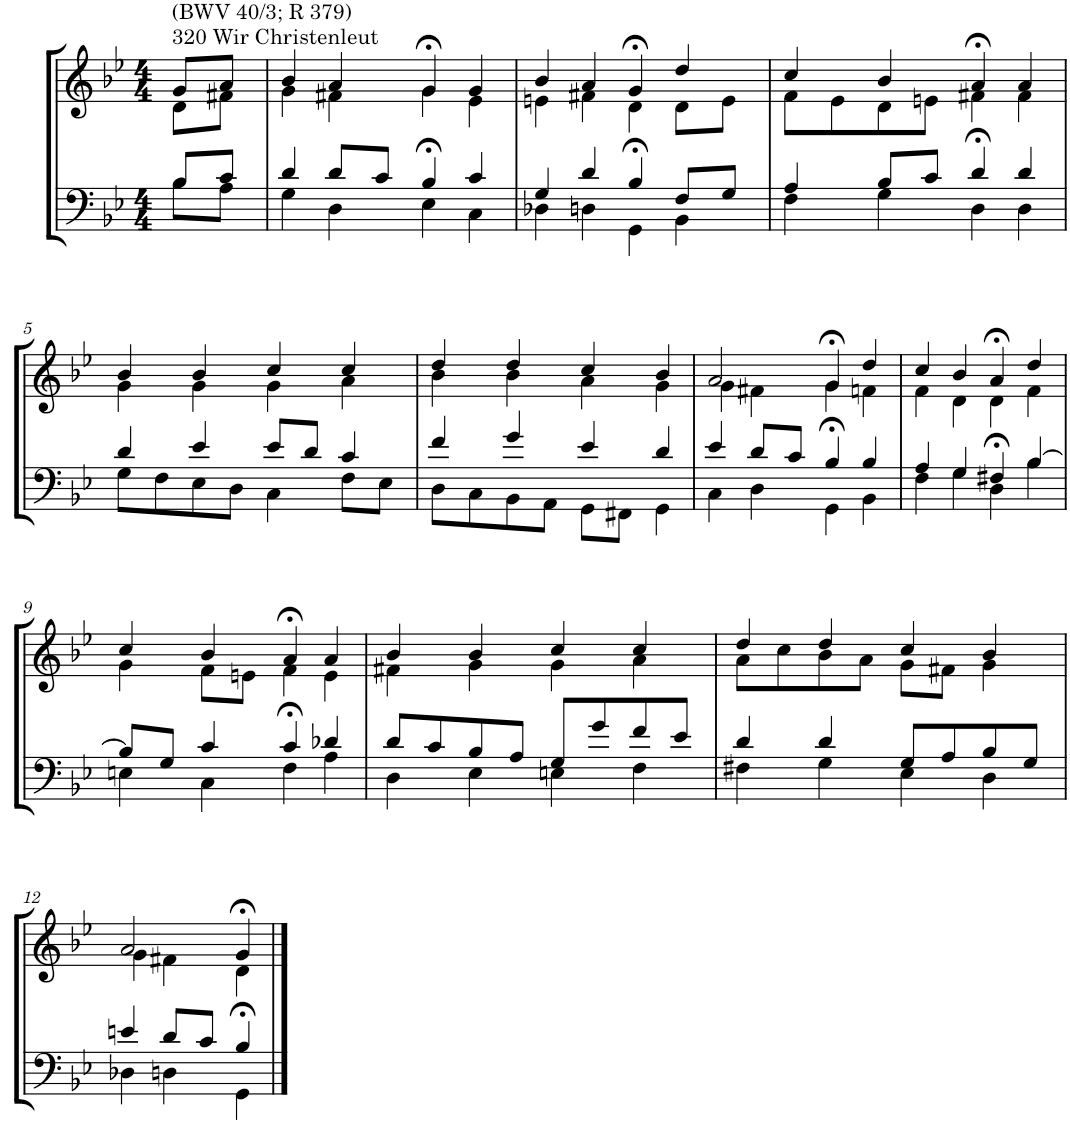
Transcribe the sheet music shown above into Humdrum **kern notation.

**kern	**kern
*part2	*part1
*staff2	*staff1
*I"Tenor/Baß	*I"Sopran/Alt
*clefF4	*clefG2
*k[b-e-]	*k[b-e-]
*M4/4	*M4/4
=1	=1
*^	*^
!	!	!LO:TX:a:t=320 Wir Christenleut	!
!	!	!LO:TX:a:t=(BWV 40/3; R 379)	!
8B-/L	8B-\L	8g/L	8d\L
8c/J	8A\J	8a/J	8f#X\J
=2	=2	=2	=2
4d/	4G\	4b-/	4g\
8d/L	4D\	4a/	4f#X\
8c/J	.	.	.
4B-/	4E->\	4g>/	4g\
4c/	4C\	4g/	4e-\
=3	=3	=3	=3
4G/	4D-X\	4b-/	4en\
4d/	4Dn\	4a/	4f#X\
4B-/	4GG>\	4g>/	4d\
8F/L	4BB-\	4dd/	8d\L
8G/J	.	.	8e\J
=4	=4	=4	=4
4A/	4F\	4cc/	8f\L
.	.	.	8e-\
8B-/L	4G\	4b-/	8d\
8c/J	.	.	8en\J
4d/	4D>\	4a>/	4f#X\
4d/	4D\	4a/	4f#\
!!LO:LB:g=z	!!
=5	=5	=5	=5
4d/	8G\L	4b-/	4g\
.	8F\	.	.
4e-/	8E-\	4b-/	4g\
.	8D\J	.	.
8e-/L	4C\	4cc/	4g\
8d/J	.	.	.
4c/	8F\L	4cc/	4a\
.	8E-\J	.	.
=6	=6	=6	=6
4f/	8D\L	4dd/	4b-\
.	8C\	.	.
4g/	8BB-\	4dd/	4b-\
.	8AA\J	.	.
4e-/	8GG\L	4cc/	4a\
.	8FF#X\J	.	.
4d/	4GG\	4b-/	4g\
=7	=7	=7	=7
4e-/	4C\	2a/	4g\
8d/L	4D\	.	4f#X\
8c/J	.	.	.
4B-/	4GG>\	4g>/	4g\
4B-/	4BB-\	4dd/	4fn\
=8	=8	=8	=8
4A/	4F\	4cc/	4f\
4G/	4G\	4b-/	4d\
4F#X/	4D>\	4a>/	4d\
[4B-/	4B-\	4dd/	4f\
!!LO:LB:g=z	!!
=9	=9	=9	=9
8B-/L]	4En\	4cc/	4g\
8G/J	.	.	.
4c/	4C\	4b-/	8f\L
.	.	.	8en\J
4c/	4F>\	4a>/	4f\
4d-X/	4A\	4a/	4e\
=10	=10	=10	=10
8d/L	4D\	4b-/	4f#X\
8c/	.	.	.
8B-/	4E-\	4b-/	4g\
8A/J	.	.	.
8G/L	4En\	4cc/	4g\
8g/	.	.	.
8f/	4F\	4cc/	4a\
8e-/J	.	.	.
=11	=11	=11	=11
4d/	4F#X\	4dd/	8a\L
.	.	.	8cc\
4d/	4G\	4dd/	8b-\
.	.	.	8a\J
8G/L	4E-\	4cc/	8g\L
8A/	.	.	8f#X\J
8B-/	4D\	4b-/	4g\
8G/J	.	.	.
!!LO:LB:g=z	!!
=12	=12	=12	=12
4en/	4D-X\	2a/	4g\
8d/L	4Dn\	.	4f#X\
8c/J	.	.	.
4B-/	4GG>\	4g>/	4d\
*v	*v	*	*
*	*v	*v
==	==
*-	*-
